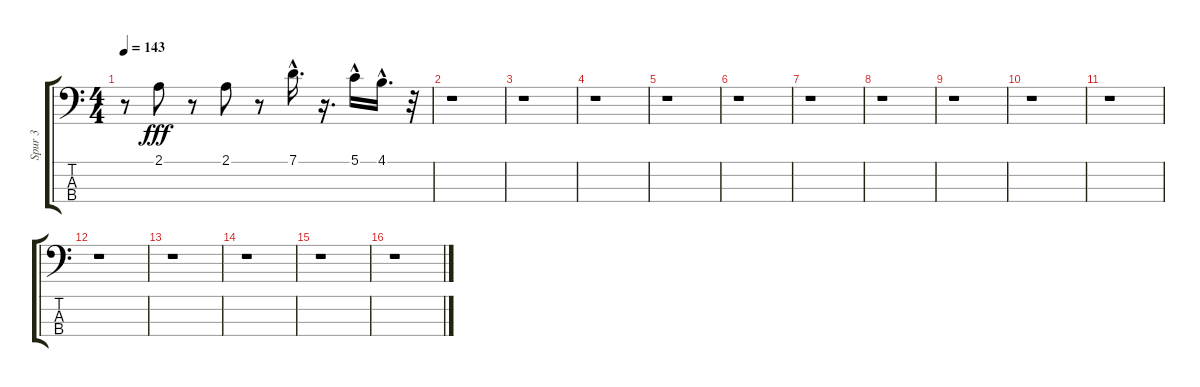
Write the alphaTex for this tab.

\track ("Spur 3" "Spur 3") {instrument synthbass2}
\staff {score tabs}
\tuning (G2 D2 A1 E1) {hide}
\ts (4 4)
\tempo 143
\clef f4
\ks c
r.8{dy fff} 2.1.8 r.8 2.1.8 r.8 7.1{hac}.16{d} r.16{d} 5.1{hac}.16 4.1{hac}.16{d} r.32 |
r.1 |
r.1 |
r.1 |
r.1 |
r.1 |
r.1 |
r.1 |
r.1 |
r.1 |
r.1 |
r.1 |
r.1 |
r.1 |
r.1 |
r.1
